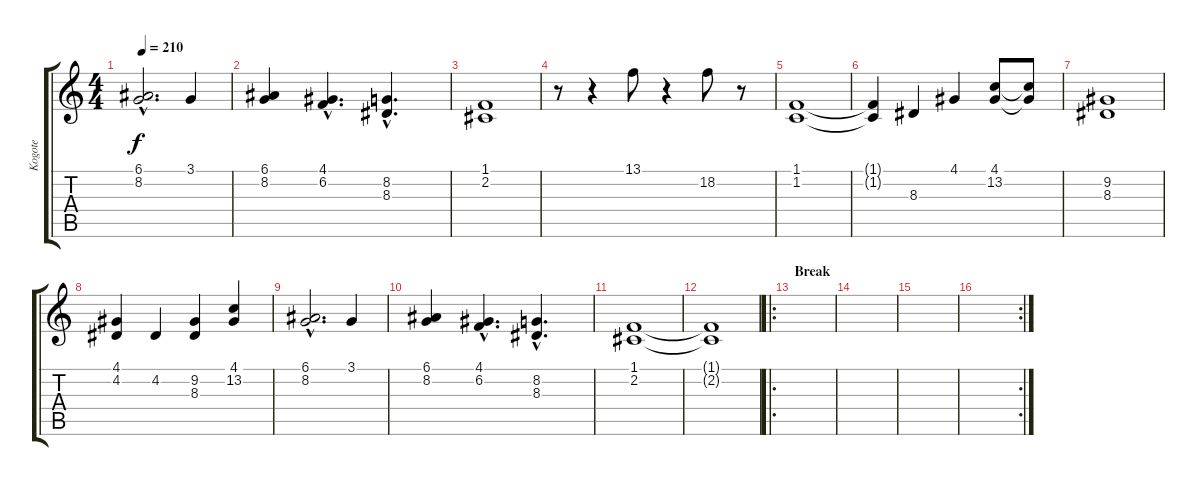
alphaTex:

\track ("Kogote" "Kogote") {instrument brasssection}
\staff {score tabs}
\tuning (E4 B3 G3 D3 A2 E2) {hide}
\ts (4 4)
\tempo 210
\clef g2
\ks c
(6.1{hac} 8.2{hac}).2{d dy f} 3.1.4 |
(6.1 8.2).4 (4.1{hac} 6.2{hac}).4{d} (8.2{hac} 8.3{hac}).4{d} |
(1.1 2.2).1 |
r.8 r.4 13.1.8 r.4 18.2.8 r.8 |
(1.1 1.2).1 |
(1.1{t} 1.2{t}).4 8.3.4 4.1.4 (4.1 13.2).8 (4.1{t} 13.2{t}).8 |
(9.2 8.3).1 |
(4.1 4.2).4 4.2.4 (9.2 8.3).4 (4.1 13.2).4 |
(6.1{hac} 8.2{hac}).2{d} 3.1.4 |
(6.1 8.2).4 (4.1{hac} 6.2{hac}).4{d} (8.2{hac} 8.3{hac}).4{d} |
(1.1 2.2).1 |
(1.1{t} 2.2{t}).1 |
\ro
\section ("" "Break")
|
|
|
\rc 2
